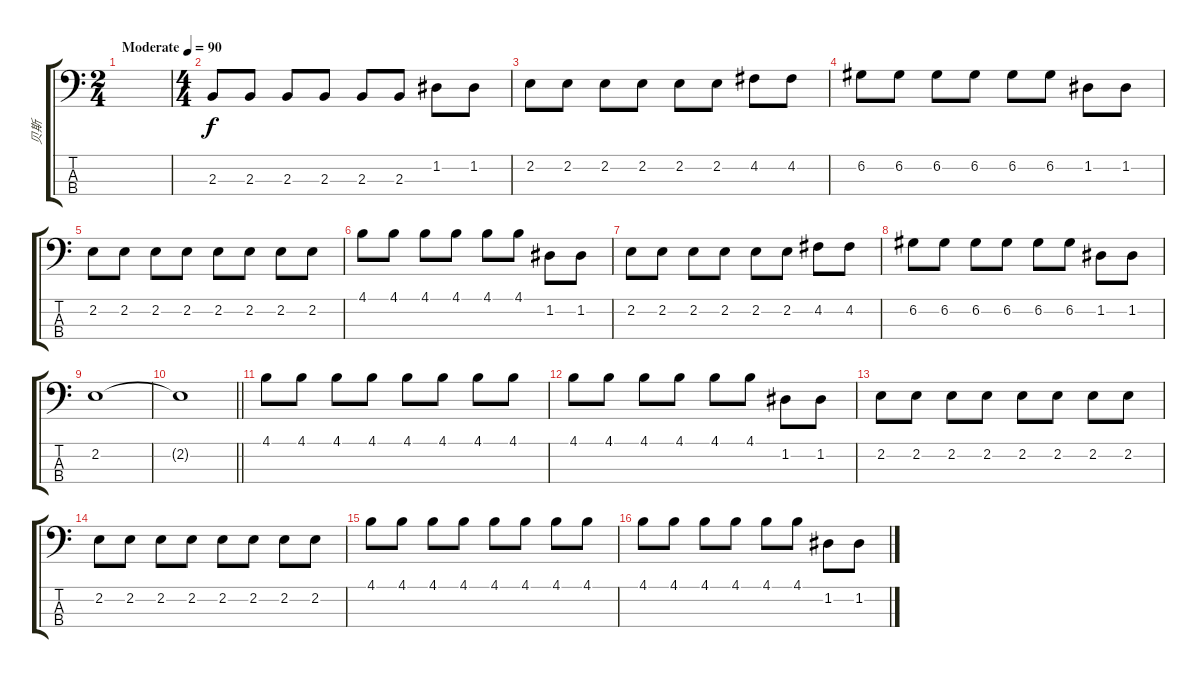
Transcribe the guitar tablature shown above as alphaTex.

\track ("贝斯" "贝斯") {instrument electricbassfinger}
\staff {score tabs}
\tuning (G2 D2 A1 E1) {hide}
\ts (2 4)
\tempo (90 "Moderate")
\clef f4
\ks c
|
\ts (4 4)
2.3.8 2.3.8 2.3.8 2.3.8 2.3.8 2.3.8 1.2.8 1.2.8 |
2.2.8 2.2.8 2.2.8 2.2.8 2.2.8 2.2.8 4.2.8 4.2.8{txt ""} |
6.2.8 6.2.8 6.2.8 6.2.8 6.2.8 6.2.8 1.2.8 1.2.8 |
2.2.8 2.2.8 2.2.8 2.2.8 2.2.8 2.2.8 2.2.8 2.2.8 |
4.1.8 4.1.8 4.1.8 4.1.8 4.1.8 4.1.8 1.2.8 1.2.8 |
2.2.8 2.2.8 2.2.8 2.2.8 2.2.8 2.2.8 4.2.8 4.2.8 |
6.2.8 6.2.8 6.2.8 6.2.8 6.2.8 6.2.8 1.2.8 1.2.8 |
2.2.1 |
\barLineRight lightlight
2.2{t}.1 |
4.1.8{volume 13} 4.1.8 4.1.8 4.1.8 4.1.8 4.1.8 4.1.8 4.1.8 |
4.1.8 4.1.8 4.1.8 4.1.8 4.1.8 4.1.8 1.2.8 1.2.8 |
2.2.8 2.2.8 2.2.8 2.2.8 2.2.8 2.2.8 2.2.8 2.2.8 |
2.2.8 2.2.8 2.2.8 2.2.8 2.2.8 2.2.8 2.2.8 2.2.8 |
4.1.8 4.1.8 4.1.8 4.1.8 4.1.8 4.1.8 4.1.8 4.1.8 |
4.1.8 4.1.8 4.1.8 4.1.8 4.1.8 4.1.8 1.2.8 1.2.8
